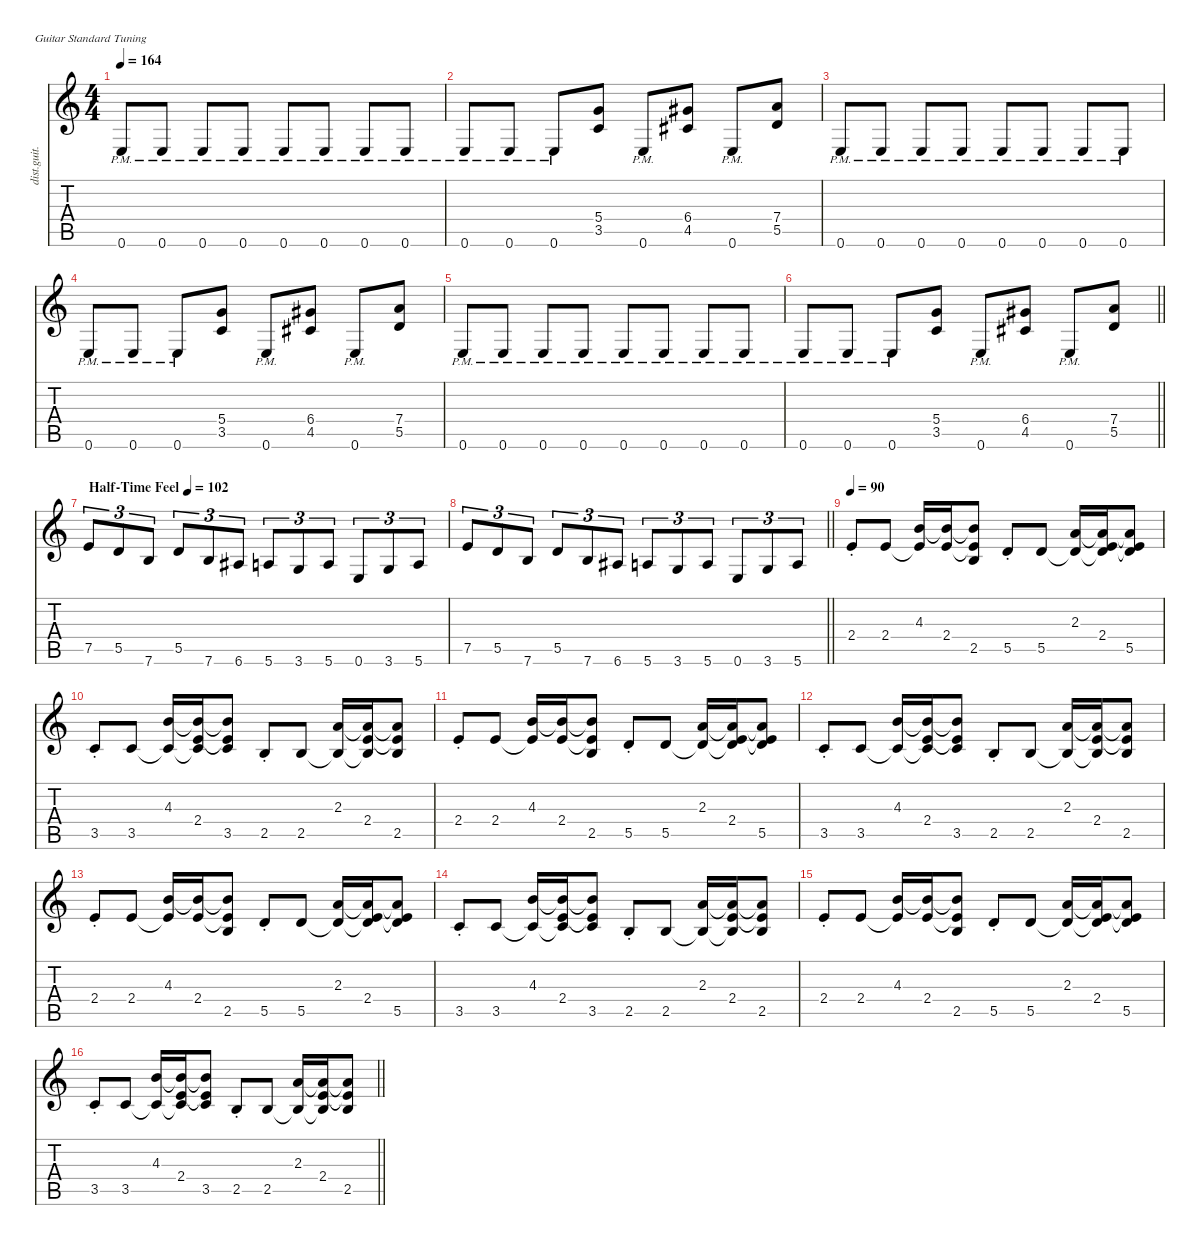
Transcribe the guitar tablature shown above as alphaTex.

\defaultSystemsLayout 4
\hideDynamics
\bracketExtendMode nobrackets
\otherSystemsTrackNameOrientation horizontal
\track ("Guitar 1" "dist.guit.") {defaultSystemsLayout 4 mute instrument distortionguitar}
\staff {score tabs}
\tuning (E4 B3 G3 D3 A2 E2)
\ts (4 4)
\tempo 164
\clef g2
\ks aminor
0.6{pm}.8{dy f beam Up} 0.6{pm}.8{beam Up} 0.6{pm}.8{beam Up} 0.6{pm}.8{beam Up} 0.6{pm}.8{beam Up} 0.6{pm}.8{beam Up} 0.6{pm}.8{beam Up} 0.6{pm}.8{beam Up} |
0.6{pm}.8{beam Up} 0.6{pm}.8{beam Up} 0.6{pm}.8{beam Up} (5.4 3.5).8{beam Up} 0.6{pm}.8{beam Up} (6.4{acc #} 4.5{acc #}).8{beam Up} 0.6{pm}.8{beam Up} (7.4 5.5).8{beam Up} |
0.6{pm}.8{beam Up} 0.6{pm}.8{beam Up} 0.6{pm}.8{beam Up} 0.6{pm}.8{beam Up} 0.6{pm}.8{beam Up} 0.6{pm}.8{beam Up} 0.6{pm}.8{beam Up} 0.6{pm}.8{beam Up} |
0.6{pm}.8{beam Up} 0.6{pm}.8{beam Up} 0.6{pm}.8{beam Up} (5.4 3.5).8{beam Up} 0.6{pm}.8{beam Up} (6.4{acc #} 4.5{acc #}).8{beam Up} 0.6{pm}.8{beam Up} (7.4 5.5).8{beam Up} |
0.6{pm}.8{beam Up} 0.6{pm}.8{beam Up} 0.6{pm}.8{beam Up} 0.6{pm}.8{beam Up} 0.6{pm}.8{beam Up} 0.6{pm}.8{beam Up} 0.6{pm}.8{beam Up} 0.6{pm}.8{beam Up} |
\barLineRight lightlight
0.6{pm}.8{beam Up} 0.6{pm}.8{beam Up} 0.6{pm}.8{beam Up} (5.4 3.5).8{beam Up} 0.6{pm}.8{beam Up} (6.4{acc #} 4.5{acc #}).8{beam Up} 0.6{pm}.8{beam Up} (7.4 5.5).8{beam Up} |
\tempo (102 "Half-Time Feel")
7.5.8{tu (3 2) beam Up} 5.5.8{tu (3 2) beam Up} 7.6.8{tu (3 2) beam Up} 5.5.8{tu (3 2) beam Up} 7.6.8{tu (3 2) beam Up} 6.6{acc #}.8{tu (3 2) beam Up} 5.6.8{tu (3 2) beam Up} 3.6.8{tu (3 2) beam Up} 5.6.8{tu (3 2) beam Up} 0.6.8{tu (3 2) beam Up} 3.6.8{tu (3 2) beam Up} 5.6.8{tu (3 2) beam Up} |
\barLineRight lightlight
7.5.8{tu (3 2) beam Up} 5.5.8{tu (3 2) beam Up} 7.6.8{tu (3 2) beam Up} 5.5.8{tu (3 2) beam Up} 7.6.8{tu (3 2) beam Up} 6.6{acc #}.8{tu (3 2) beam Up} 5.6.8{tu (3 2) beam Up} 3.6.8{tu (3 2) beam Up} 5.6.8{tu (3 2) beam Up} 0.6.8{tu (3 2) beam Up} 3.6.8{tu (3 2) beam Up} 5.6.8{tu (3 2) beam Up} |
\tempo 90
2.4{st}.8{beam Up} 2.4.8{beam Up} (4.3 2.4{t}).16{beam Up} (4.3{t} 2.4).16{beam Up} (4.3{t} 2.4{t} 2.5).8{beam Up} 5.5{st}.8{beam Up} 5.5.8{beam Up} (2.3 5.5{t}).16{beam Up} (2.3{t} 2.4 5.5{t}).16{beam Up} (2.3{t} 2.4{t} 5.5).8{beam Up} |
3.5{st}.8{beam Up} 3.5.8{beam Up} (4.3 3.5{t}).16{beam Up} (4.3{t} 2.4 3.5{t}).16{beam Up} (4.3{t} 2.4{t} 3.5).8{beam Up} 2.5{st}.8{beam Up} 2.5.8{beam Up} (2.3 2.5{t}).16{beam Up} (2.3{t} 2.4 2.5{t}).16{beam Up} (2.3{t} 2.4{t} 2.5).8{beam Up} |
2.4{st}.8{beam Up} 2.4.8{beam Up} (4.3 2.4{t}).16{beam Up} (4.3{t} 2.4).16{beam Up} (4.3{t} 2.4{t} 2.5).8{beam Up} 5.5{st}.8{beam Up} 5.5.8{beam Up} (2.3 5.5{t}).16{beam Up} (2.3{t} 2.4 5.5{t}).16{beam Up} (2.3{t} 2.4{t} 5.5).8{beam Up} |
3.5{st}.8{beam Up} 3.5.8{beam Up} (4.3 3.5{t}).16{beam Up} (4.3{t} 2.4 3.5{t}).16{beam Up} (4.3{t} 2.4{t} 3.5).8{beam Up} 2.5{st}.8{beam Up} 2.5.8{beam Up} (2.3 2.5{t}).16{beam Up} (2.3{t} 2.4 2.5{t}).16{beam Up} (2.3{t} 2.4{t} 2.5).8{beam Up} |
2.4{st}.8{beam Up} 2.4.8{beam Up} (4.3 2.4{t}).16{beam Up} (4.3{t} 2.4).16{beam Up} (4.3{t} 2.4{t} 2.5).8{beam Up} 5.5{st}.8{beam Up} 5.5.8{beam Up} (2.3 5.5{t}).16{beam Up} (2.3{t} 2.4 5.5{t}).16{beam Up} (2.3{t} 2.4{t} 5.5).8{beam Up} |
3.5{st}.8{beam Up} 3.5.8{beam Up} (4.3 3.5{t}).16{beam Up} (4.3{t} 2.4 3.5{t}).16{beam Up} (4.3{t} 2.4{t} 3.5).8{beam Up} 2.5{st}.8{beam Up} 2.5.8{beam Up} (2.3 2.5{t}).16{beam Up} (2.3{t} 2.4 2.5{t}).16{beam Up} (2.3{t} 2.4{t} 2.5).8{beam Up} |
2.4{st}.8{beam Up} 2.4.8{beam Up} (4.3 2.4{t}).16{beam Up} (4.3{t} 2.4).16{beam Up} (4.3{t} 2.4{t} 2.5).8{beam Up} 5.5{st}.8{beam Up} 5.5.8{beam Up} (2.3 5.5{t}).16{beam Up} (2.3{t} 2.4 5.5{t}).16{beam Up} (2.3{t} 2.4{t} 5.5).8{beam Up} |
\barLineRight lightlight
3.5{st}.8{beam Up} 3.5.8{beam Up} (4.3 3.5{t}).16{beam Up} (4.3{t} 2.4 3.5{t}).16{beam Up} (4.3{t} 2.4{t} 3.5).8{beam Up} 2.5{st}.8{beam Up} 2.5.8{beam Up} (2.3 2.5{t}).16{beam Up} (2.3{t} 2.4 2.5{t}).16{beam Up} (2.3{t} 2.4{t} 2.5).8{beam Up}
